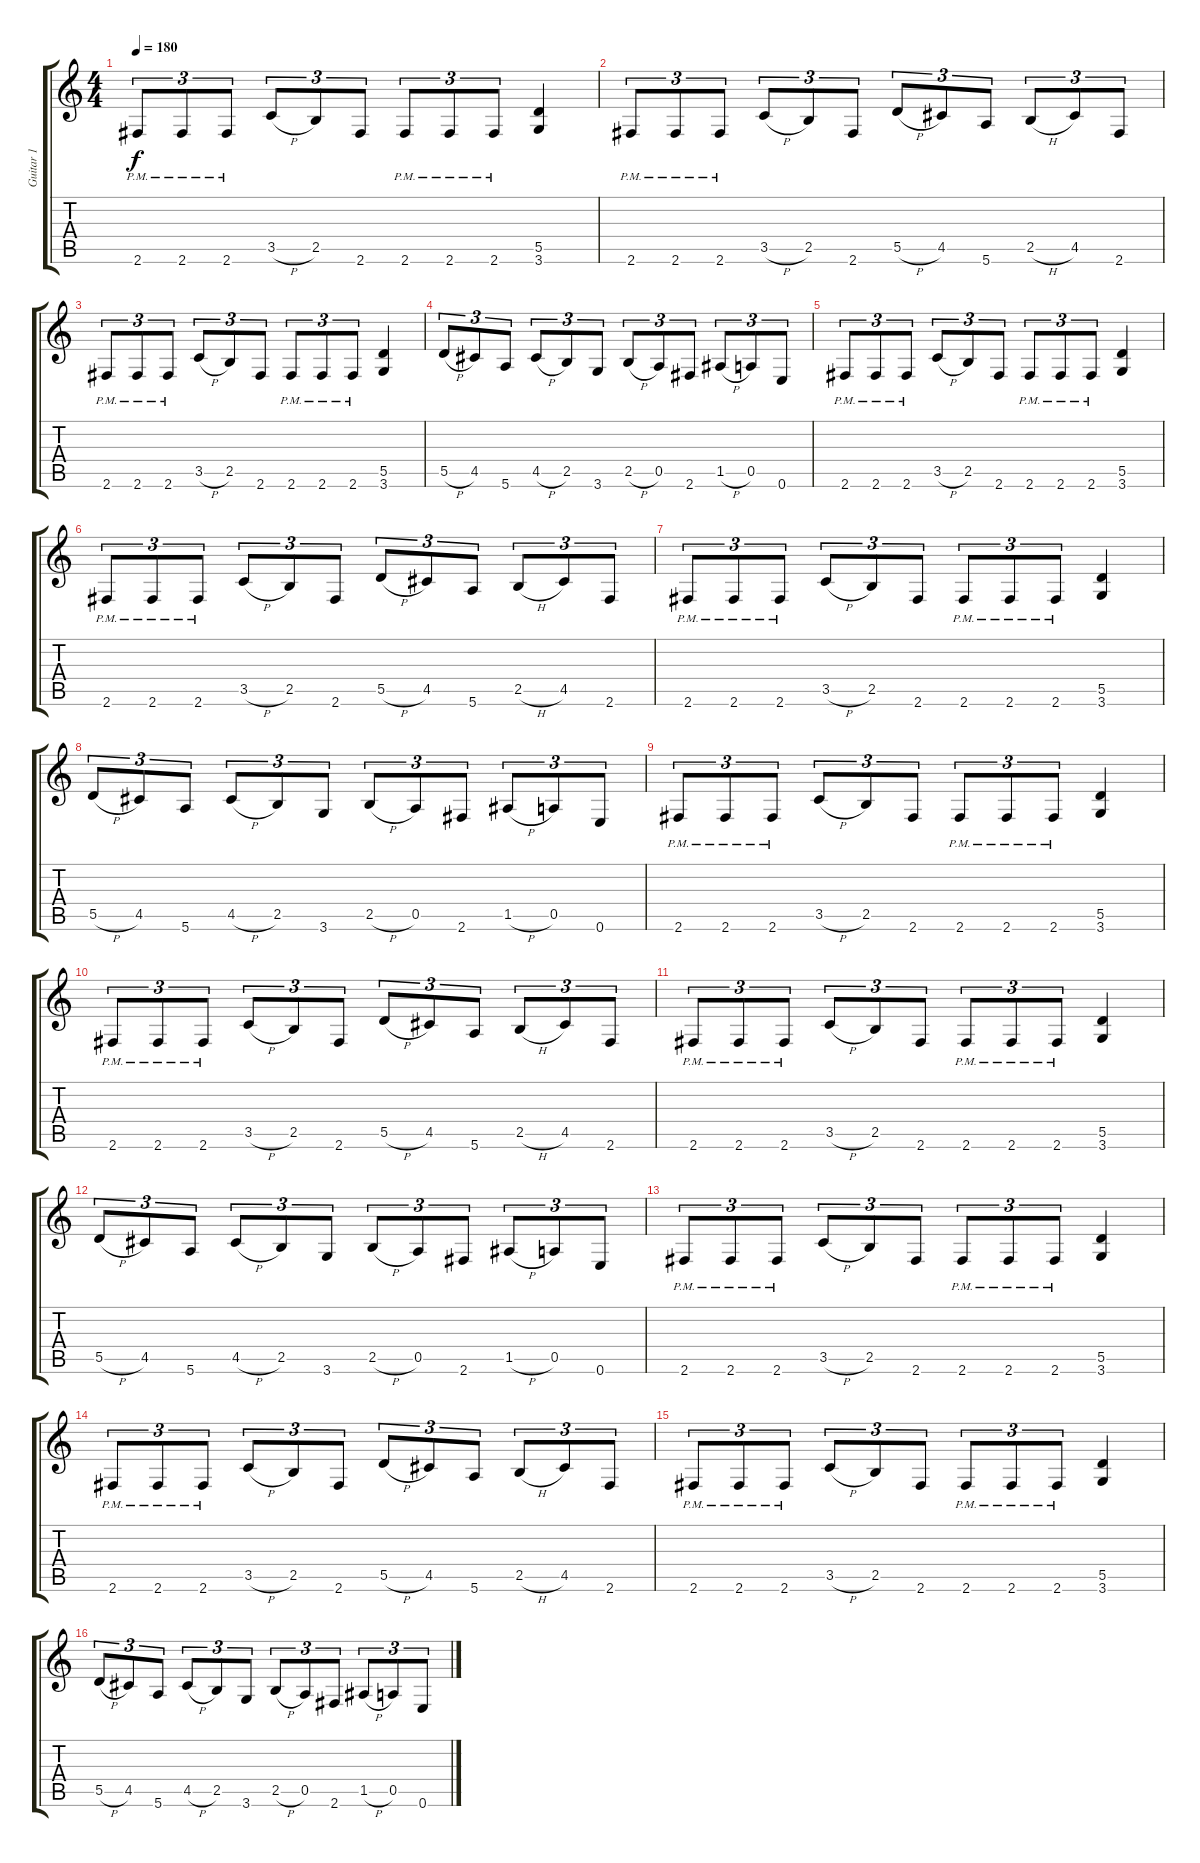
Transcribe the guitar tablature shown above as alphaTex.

\track ("Guitar 1" "Guitar 1") {instrument distortionguitar}
\staff {score tabs}
\tuning (E4 B3 G3 D3 A2 E2) {hide}
\ts (4 4)
\tempo 180
\clef g2
\ks c
2.6{pm}.8{tu (3 2) dy f instrument distortionguitar} 2.6{pm}.8{tu (3 2)} 2.6{pm}.8{tu (3 2)} 3.5{h}.8{tu (3 2)} 2.5.8{tu (3 2)} 2.6.8{tu (3 2)} 2.6{pm}.8{tu (3 2)} 2.6{pm}.8{tu (3 2)} 2.6{pm}.8{tu (3 2)} (5.5 3.6).4 |
2.6{pm}.8{tu (3 2)} 2.6{pm}.8{tu (3 2)} 2.6{pm}.8{tu (3 2)} 3.5{h}.8{tu (3 2)} 2.5.8{tu (3 2)} 2.6.8{tu (3 2)} 5.5{h}.8{tu (3 2)} 4.5.8{tu (3 2)} 5.6.8{tu (3 2)} 2.5{h}.8{tu (3 2)} 4.5.8{tu (3 2)} 2.6.8{tu (3 2)} |
2.6{pm}.8{tu (3 2)} 2.6{pm}.8{tu (3 2)} 2.6{pm}.8{tu (3 2)} 3.5{h}.8{tu (3 2)} 2.5.8{tu (3 2)} 2.6.8{tu (3 2)} 2.6{pm}.8{tu (3 2)} 2.6{pm}.8{tu (3 2)} 2.6{pm}.8{tu (3 2)} (5.5 3.6).4 |
5.5{h}.8{tu (3 2)} 4.5.8{tu (3 2)} 5.6.8{tu (3 2)} 4.5{h}.8{tu (3 2)} 2.5.8{tu (3 2)} 3.6.8{tu (3 2)} 2.5{h}.8{tu (3 2)} 0.5.8{tu (3 2)} 2.6.8{tu (3 2)} 1.5{h}.8{tu (3 2)} 0.5.8{tu (3 2)} 0.6.8{tu (3 2)} |
2.6{pm}.8{tu (3 2)} 2.6{pm}.8{tu (3 2)} 2.6{pm}.8{tu (3 2)} 3.5{h}.8{tu (3 2)} 2.5.8{tu (3 2)} 2.6.8{tu (3 2)} 2.6{pm}.8{tu (3 2)} 2.6{pm}.8{tu (3 2)} 2.6{pm}.8{tu (3 2)} (5.5 3.6).4 |
2.6{pm}.8{tu (3 2)} 2.6{pm}.8{tu (3 2)} 2.6{pm}.8{tu (3 2)} 3.5{h}.8{tu (3 2)} 2.5.8{tu (3 2)} 2.6.8{tu (3 2)} 5.5{h}.8{tu (3 2)} 4.5.8{tu (3 2)} 5.6.8{tu (3 2)} 2.5{h}.8{tu (3 2)} 4.5.8{tu (3 2)} 2.6.8{tu (3 2)} |
2.6{pm}.8{tu (3 2)} 2.6{pm}.8{tu (3 2)} 2.6{pm}.8{tu (3 2)} 3.5{h}.8{tu (3 2)} 2.5.8{tu (3 2)} 2.6.8{tu (3 2)} 2.6{pm}.8{tu (3 2)} 2.6{pm}.8{tu (3 2)} 2.6{pm}.8{tu (3 2)} (5.5 3.6).4 |
5.5{h}.8{tu (3 2)} 4.5.8{tu (3 2)} 5.6.8{tu (3 2)} 4.5{h}.8{tu (3 2)} 2.5.8{tu (3 2)} 3.6.8{tu (3 2)} 2.5{h}.8{tu (3 2)} 0.5.8{tu (3 2)} 2.6.8{tu (3 2)} 1.5{h}.8{tu (3 2)} 0.5.8{tu (3 2)} 0.6.8{tu (3 2)} |
2.6{pm}.8{tu (3 2)} 2.6{pm}.8{tu (3 2)} 2.6{pm}.8{tu (3 2)} 3.5{h}.8{tu (3 2)} 2.5.8{tu (3 2)} 2.6.8{tu (3 2)} 2.6{pm}.8{tu (3 2)} 2.6{pm}.8{tu (3 2)} 2.6{pm}.8{tu (3 2)} (5.5 3.6).4 |
2.6{pm}.8{tu (3 2)} 2.6{pm}.8{tu (3 2)} 2.6{pm}.8{tu (3 2)} 3.5{h}.8{tu (3 2)} 2.5.8{tu (3 2)} 2.6.8{tu (3 2)} 5.5{h}.8{tu (3 2)} 4.5.8{tu (3 2)} 5.6.8{tu (3 2)} 2.5{h}.8{tu (3 2)} 4.5.8{tu (3 2)} 2.6.8{tu (3 2)} |
2.6{pm}.8{tu (3 2)} 2.6{pm}.8{tu (3 2)} 2.6{pm}.8{tu (3 2)} 3.5{h}.8{tu (3 2)} 2.5.8{tu (3 2)} 2.6.8{tu (3 2)} 2.6{pm}.8{tu (3 2)} 2.6{pm}.8{tu (3 2)} 2.6{pm}.8{tu (3 2)} (5.5 3.6).4 |
5.5{h}.8{tu (3 2)} 4.5.8{tu (3 2)} 5.6.8{tu (3 2)} 4.5{h}.8{tu (3 2)} 2.5.8{tu (3 2)} 3.6.8{tu (3 2)} 2.5{h}.8{tu (3 2)} 0.5.8{tu (3 2)} 2.6.8{tu (3 2)} 1.5{h}.8{tu (3 2)} 0.5.8{tu (3 2)} 0.6.8{tu (3 2)} |
2.6{pm}.8{tu (3 2)} 2.6{pm}.8{tu (3 2)} 2.6{pm}.8{tu (3 2)} 3.5{h}.8{tu (3 2)} 2.5.8{tu (3 2)} 2.6.8{tu (3 2)} 2.6{pm}.8{tu (3 2)} 2.6{pm}.8{tu (3 2)} 2.6{pm}.8{tu (3 2)} (5.5 3.6).4 |
2.6{pm}.8{tu (3 2)} 2.6{pm}.8{tu (3 2)} 2.6{pm}.8{tu (3 2)} 3.5{h}.8{tu (3 2)} 2.5.8{tu (3 2)} 2.6.8{tu (3 2)} 5.5{h}.8{tu (3 2)} 4.5.8{tu (3 2)} 5.6.8{tu (3 2)} 2.5{h}.8{tu (3 2)} 4.5.8{tu (3 2)} 2.6.8{tu (3 2)} |
2.6{pm}.8{tu (3 2)} 2.6{pm}.8{tu (3 2)} 2.6{pm}.8{tu (3 2)} 3.5{h}.8{tu (3 2)} 2.5.8{tu (3 2)} 2.6.8{tu (3 2)} 2.6{pm}.8{tu (3 2)} 2.6{pm}.8{tu (3 2)} 2.6{pm}.8{tu (3 2)} (5.5 3.6).4 |
5.5{h}.8{tu (3 2)} 4.5.8{tu (3 2)} 5.6.8{tu (3 2)} 4.5{h}.8{tu (3 2)} 2.5.8{tu (3 2)} 3.6.8{tu (3 2)} 2.5{h}.8{tu (3 2)} 0.5.8{tu (3 2)} 2.6.8{tu (3 2)} 1.5{h}.8{tu (3 2)} 0.5.8{tu (3 2)} 0.6.8{tu (3 2)}
